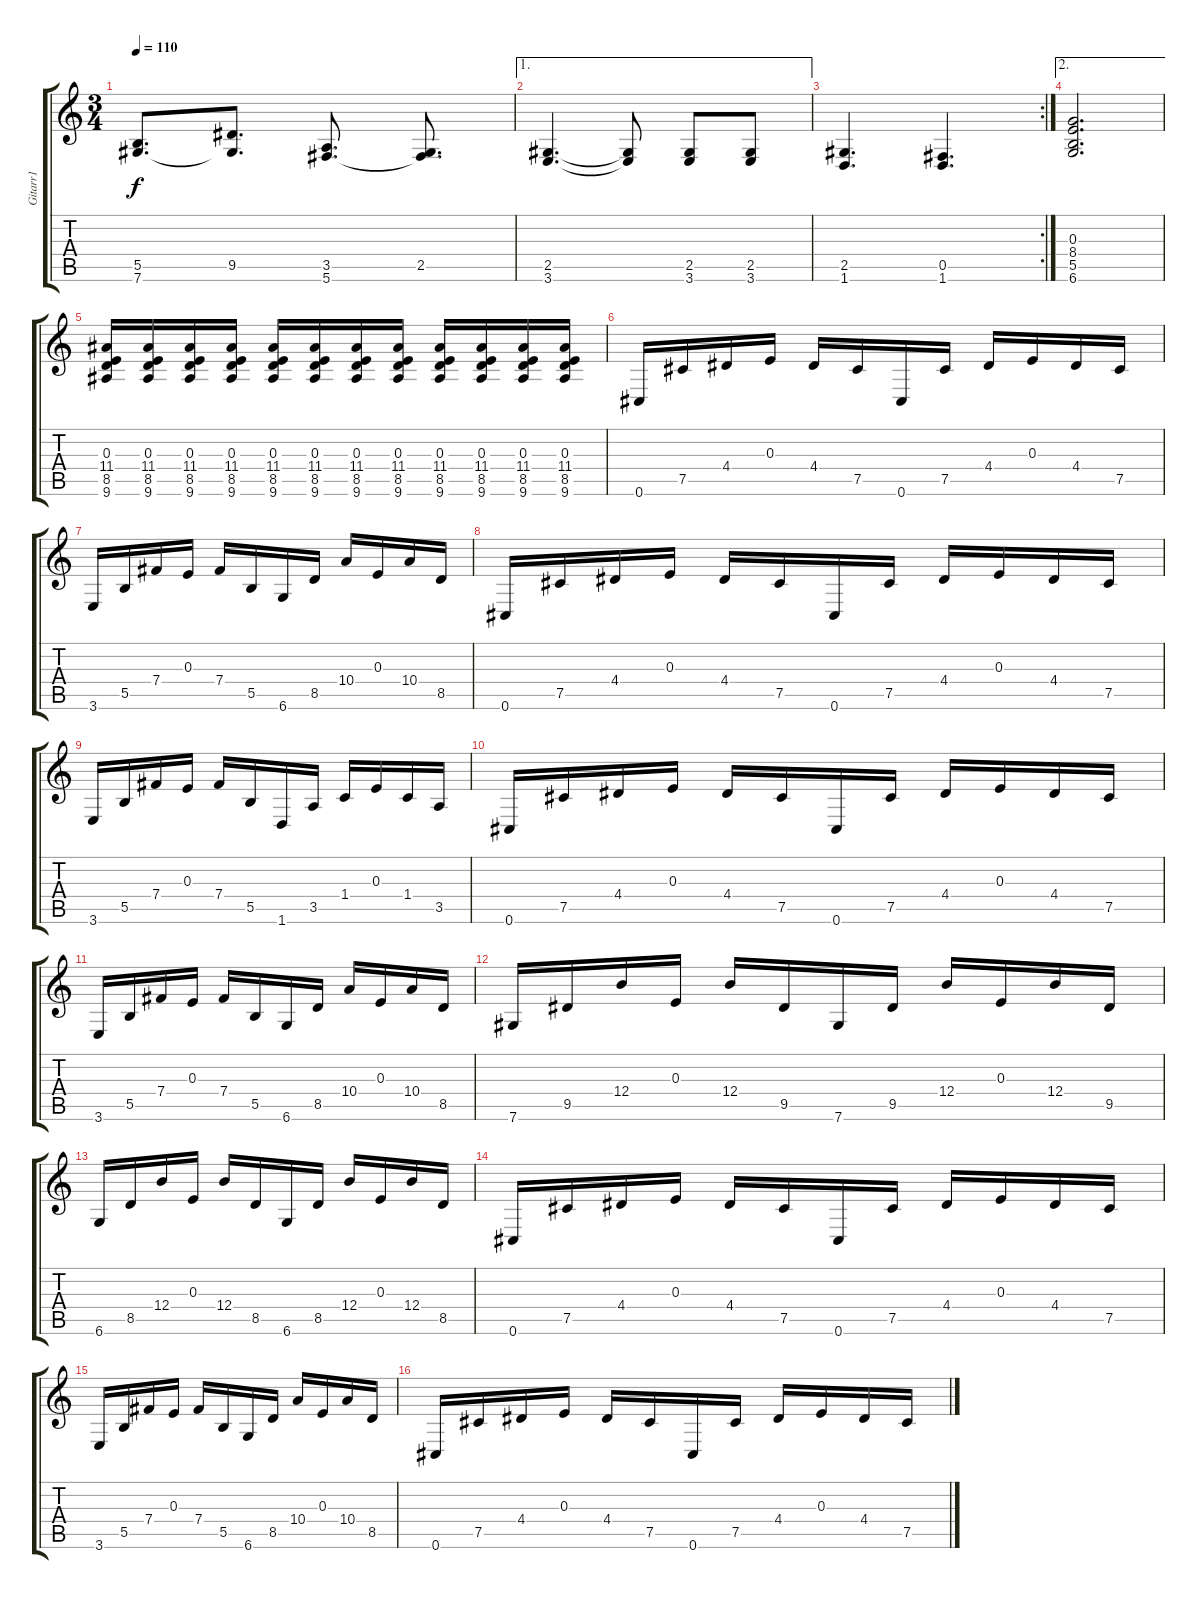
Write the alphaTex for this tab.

\track ("Gitarr1" "Gitarr1") {instrument overdrivenguitar}
\staff {score tabs}
\tuning (Db4 Ab3 E3 B2 Gb2 Db2) {hide}
\ts (3 4)
\tempo 110
\clef g2
\ks c
(5.5 7.6).8{d dy f} (9.5 7.6{t}).8{d} (3.5 5.6).8{d} (2.5 5.6{t}).8{d} |
\ae 1
(2.5 3.6).4{d} (2.5{t} 3.6{t}).8 (2.5 3.6).8 (2.5 3.6).8 |
\rc 2
(2.5 1.6).4{d} (0.5 1.6).4{d} |
\ae 2
(0.3 8.4 5.5 6.6).2{d} |
(0.3 11.4 8.5 9.6).16 (0.3 11.4 8.5 9.6).16 (0.3 11.4 8.5 9.6).16 (0.3 11.4 8.5 9.6).16 (0.3 11.4 8.5 9.6).16 (0.3 11.4 8.5 9.6).16 (0.3 11.4 8.5 9.6).16 (0.3 11.4 8.5 9.6).16 (0.3 11.4 8.5 9.6).16 (0.3 11.4 8.5 9.6).16 (0.3 11.4 8.5 9.6).16 (0.3 11.4 8.5 9.6).16 |
0.6.16 7.5.16 4.4.16 0.3.16 4.4.16 7.5.16 0.6.16 7.5.16 4.4.16 0.3.16 4.4.16 7.5.16 |
3.6.16 5.5.16 7.4.16 0.3.16 7.4.16 5.5.16 6.6.16 8.5.16 10.4.16 0.3.16 10.4.16 8.5.16 |
0.6.16 7.5.16 4.4.16 0.3.16 4.4.16 7.5.16 0.6.16 7.5.16 4.4.16 0.3.16 4.4.16 7.5.16 |
3.6.16 5.5.16 7.4.16 0.3.16 7.4.16 5.5.16 1.6.16 3.5.16 1.4.16 0.3.16 1.4.16 3.5.16 |
0.6.16 7.5.16 4.4.16 0.3.16 4.4.16 7.5.16 0.6.16 7.5.16 4.4.16 0.3.16 4.4.16 7.5.16 |
3.6.16 5.5.16 7.4.16 0.3.16 7.4.16 5.5.16 6.6.16 8.5.16 10.4.16 0.3.16 10.4.16 8.5.16 |
7.6.16 9.5.16 12.4.16 0.3.16 12.4.16 9.5.16 7.6.16 9.5.16 12.4.16 0.3.16 12.4.16 9.5.16 |
6.6.16 8.5.16 12.4.16 0.3.16 12.4.16 8.5.16 6.6.16 8.5.16 12.4.16 0.3.16 12.4.16 8.5.16 |
0.6.16 7.5.16 4.4.16 0.3.16 4.4.16 7.5.16 0.6.16 7.5.16 4.4.16 0.3.16 4.4.16 7.5.16 |
3.6.16 5.5.16 7.4.16 0.3.16 7.4.16 5.5.16 6.6.16 8.5.16 10.4.16 0.3.16 10.4.16 8.5.16 |
0.6.16 7.5.16 4.4.16 0.3.16 4.4.16 7.5.16 0.6.16 7.5.16 4.4.16 0.3.16 4.4.16 7.5.16
